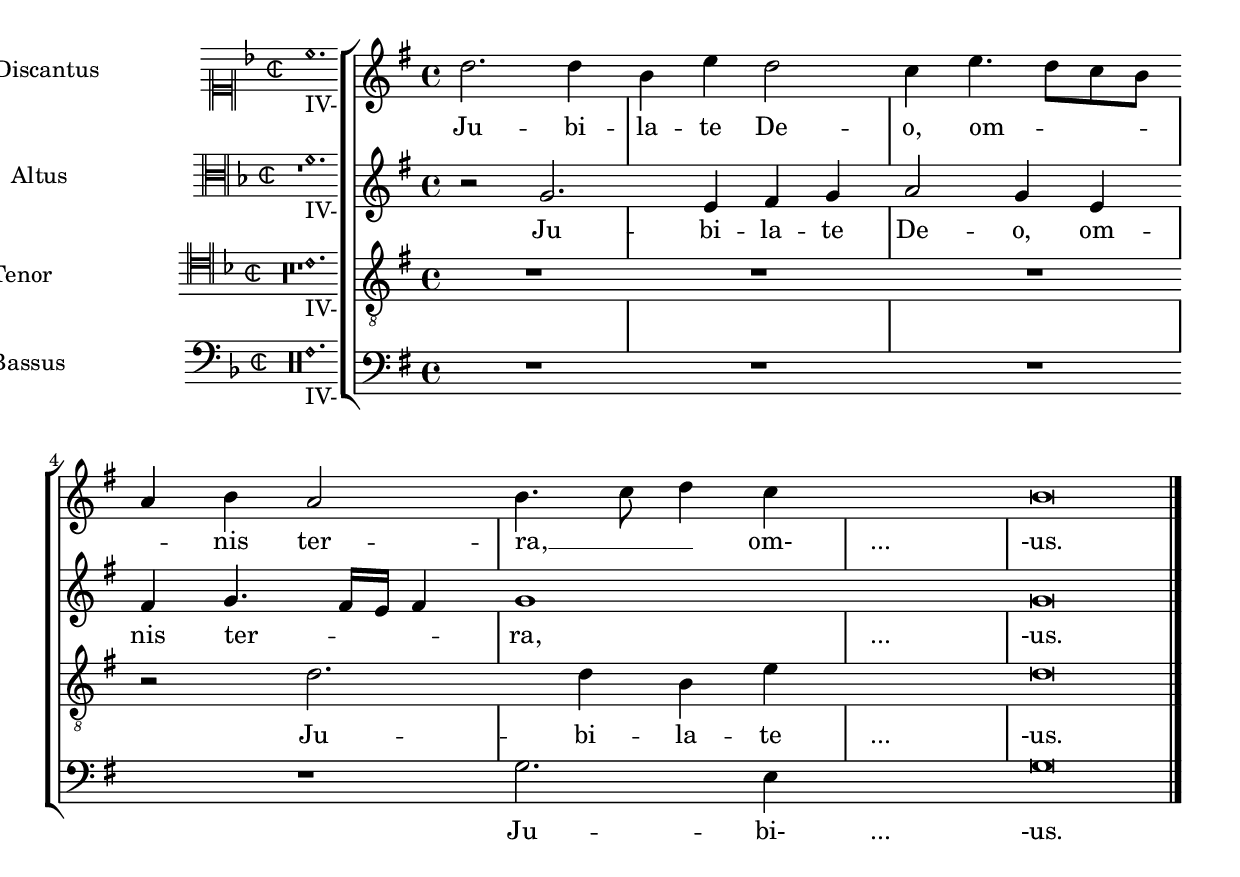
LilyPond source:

%% Do not edit this file; it is auto-generated from LSR http://lsr.dsi.unimi.it
%% This file is in the public domain.
\version "2.11.62"

\header {
  lsrtags = "ancient-notation, tweaks-and-overrides"

  texidoces = "
A modo de alternativa para obtener auténticos «incipit»
independientes de la partitura principal, se incluyen como
elemento de marcado en el campo que se usa normalmente para el
nombre del instrumento. Por el momento, la letra sólo se puede
añadir como marcado directo. Por desgracia, su espaciado no es
análogo al de la letra principal.

"
  doctitlees = "Transcripción de música antigua con incipit"

  texidoc = "
As a workaround to get real incipits which are independent from the
main score these are included as a markup into the field normally used
for the instrument name. As for now lyrics can only be added as a
direct markup. It doesn't unfortunately conform with the spacing of the
main lyrics.

"
  doctitle = "Transcription of Ancient music with incipit"
} % begin verbatim

global = {
  \set Score.skipBars = ##t
  \key g \major
  \time 4/4
  
  %make the staff lines invisible on staves
  \override Staff.BarLine #'transparent = ##t
  \skip 1*8 % the actual music

  % let finis bar go through all staves
  \override Staff.BarLine #'transparent = ##f

  % finis bar
  \bar "|."
}

  
discantusNotes = {
  \transpose c' c'' {
    \clef "treble"
    d'2. d'4 |
    b e' d'2 |
    c'4 e'4.( d'8 c' b |
    a4) b a2 |
    b4.( c'8 d'4) c'4 |
    \once \override NoteHead #'transparent = ##t c'1 |
    b\breve |
  }
}

discantusLyrics = \lyricmode {
  Ju -- bi -- |
  la -- te De -- |
  o, om --
  nis ter -- |
  ra, __ om- |
  "..." |
  -us. |
}

altusNotes = {
  \transpose c' c'' {
    \clef "treble"
    r2 g2. e4 fis g | % two bars
    a2 g4 e |
    fis g4.( fis16 e fis4) |
    g1 |
    \once \override NoteHead #'transparent = ##t g1 |
    g\breve |
  }
}

altusLyrics = \lyricmode {
  Ju -- bi -- la -- te | % two bars
  De -- o, om -- |
  nis ter -- ra, |
  "..." |
  -us. |
}

tenorNotes = {
  \transpose c' c' {
    \clef "treble_8"
    R1 |
    R1 |
    R1 |
    r2 d'2. d'4 b e' | % two bars
    \once \override NoteHead #'transparent = ##t e'1 |
    d'\breve |
  }
}

tenorLyrics = \lyricmode {
  Ju -- bi -- la -- te | % two bars
  "..." |
  -us. 
}

bassusNotes = {
  \transpose c' c' {
    \clef "bass"
    R1 |
    R1 |
    R1 |
    R1 |
    g2. e4 |
    \once \override NoteHead #'transparent = ##t e1 |
    g\breve |
  }
}

bassusLyrics = \lyricmode {
  Ju -- bi- |
  "..." |
  -us. 
}

incipitDiscantus = \markup{
	\score{
		{
		\set Staff.instrumentName="Discantus "
		\override NoteHead   #'style = #'neomensural
		\override Rest #'style = #'neomensural
		\override Staff.TimeSignature #'style = #'neomensural
		\cadenzaOn 
		\clef "neomensural-c1"
		\key f \major
		\time 2/2
	  	c''1._"IV-" s2  %two bars
	  	\skip 1*8 % eight bars
    	}
	\layout {
		\context {\Voice
			\remove Ligature_bracket_engraver
			\consists Mensural_ligature_engraver
		}
		line-width=4.5\cm 
	}
	}
}

incipitAltus = \markup{
	\score{
		{ 
		\set Staff.instrumentName="Altus "
		\override NoteHead   #'style = #'neomensural
		\override Rest #'style = #'neomensural
		\override Staff.TimeSignature #'style = #'neomensural
		\cadenzaOn 
		\clef "neomensural-c3"
		\key f \major
		\time 2/2
	  	r1        % one bar
        f'1._"IV-" s2   % two bars
        \skip 1*7 % seven bars
		}
	\layout {
		\context {\Voice
			\remove Ligature_bracket_engraver
			\consists Mensural_ligature_engraver
		}
		line-width=4.5\cm 
	}
	}
}

incipitTenor = \markup{
    \score{ {
    \set Staff.instrumentName = "Tenor  "
    \override NoteHead   #'style = #'neomensural
	\override Rest #'style = #'neomensural
	\override Staff.TimeSignature #'style = #'neomensural
	\cadenzaOn 
	\clef "neomensural-c4"
	\key f \major
	\time 2/2
    r\longa   % four bars
    r\breve   % two bars
    r1        % one bar
    c'1._"IV-" s2   % two bars
    \skip 1   % one bar
    }
    \layout {
		\context {\Voice
			\remove Ligature_bracket_engraver
			\consists Mensural_ligature_engraver
		}
		line-width=4.5\cm 
}
}
}

incipitBassus = \markup{
    \score{ {
    \set Staff.instrumentName = "Bassus  "
    \override NoteHead   #'style = #'neomensural
	\override Rest #'style = #'neomensural
	\override Staff.TimeSignature #'style = #'neomensural
	\cadenzaOn 
	\clef "bass"
	\key f \major
	\time 2/2
    % incipit
    r\maxima  % eight bars
    f1._"IV-" s2    % two bars
    }
    \layout {
		\context {\Voice
			\remove Ligature_bracket_engraver
			\consists Mensural_ligature_engraver
		}
		line-width=4.5\cm 
            }
     }
}

%StaffGroup is used instead of ChoirStaff to get bar lines between systems
\score {
  <<
  \new StaffGroup = choirStaff <<
    \new Voice =
      "discantusNotes" << \global 
      \set Staff.instrumentName=\incipitDiscantus   
      \discantusNotes >>
    \new Lyrics =
      "discantusLyrics" \lyricsto discantusNotes { \discantusLyrics }
      
    \new Voice =
      "altusNotes" << \global 
      \set Staff.instrumentName=\incipitAltus 
      \altusNotes >>
    \new Lyrics =
      "altusLyrics" \lyricsto altusNotes { \altusLyrics }
     
    \new Voice =
      "tenorNotes" << \global 
      \set Staff.instrumentName=\incipitTenor 
      \tenorNotes >>
    \new Lyrics =
      "tenorLyrics" \lyricsto tenorNotes { \tenorLyrics }
     
    \new Voice =
      "bassusNotes" << \global 
      \set Staff.instrumentName=\incipitBassus
      \bassusNotes >>
      >>
    \new Lyrics =
      "bassusLyrics" \lyricsto bassusNotes { \bassusLyrics } 
    %Keep the bass lyrics outside of the staff group to avoid bar lines
    %between the lyrics.
  >>
  
  \layout {
    \context {
      \Score

      % no bars in staves
      \override BarLine #'transparent = ##t
    }
    % the next three instructions keep the lyrics between the barlines
	\context { \Lyrics 
	   \consists "Bar_engraver" 
	   \override BarLine #'transparent = ##t } 
	\context { \StaffGroup \consists "Separating_line_group_engraver" }
    \context {
      \Voice

      % no slurs
      \override Slur #'transparent = ##t

      % Comment in the below "\remove" command to allow line
      % breaking also at those barlines where a note overlaps
      % into the next bar.  The command is commented out in this
      % short example score, but especially for large scores, you
      % will typically yield better line breaking and thus improve
      % overall spacing if you comment in the following command.
      %\remove "Forbid_line_break_engraver"
    }
    	indent=5\cm
  }
}
